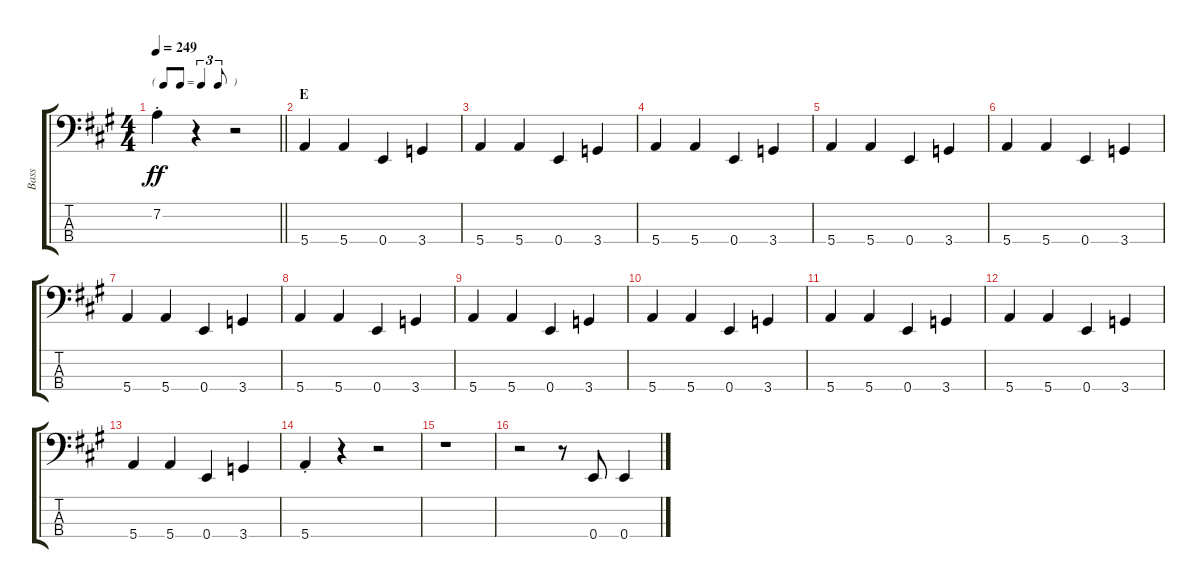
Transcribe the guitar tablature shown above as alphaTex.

\track ("Bass" "Bass") {instrument electricbassfinger}
\staff {score tabs}
\tuning (G2 D2 A1 E1) {hide}
\ts (4 4)
\tf triplet8th
\tempo 249
\clef f4
\barLineRight lightlight
\ks a
7.2{st}.4{dy ff} r.4 r.2 |
\section ("" "E")
5.4.4 5.4.4 0.4.4 3.4.4 |
5.4.4 5.4.4 0.4.4 3.4.4 |
5.4.4 5.4.4 0.4.4 3.4.4 |
5.4.4 5.4.4 0.4.4 3.4.4 |
5.4.4 5.4.4 0.4.4 3.4.4 |
5.4.4 5.4.4 0.4.4 3.4.4 |
5.4.4 5.4.4 0.4.4 3.4.4 |
5.4.4 5.4.4 0.4.4 3.4.4 |
5.4.4 5.4.4 0.4.4 3.4.4 |
5.4.4 5.4.4 0.4.4 3.4.4 |
5.4.4 5.4.4 0.4.4 3.4.4 |
5.4.4 5.4.4 0.4.4 3.4.4 |
5.4{st}.4 r.4 r.2 |
r.1 |
r.2 r.8 0.4.8 0.4.4
